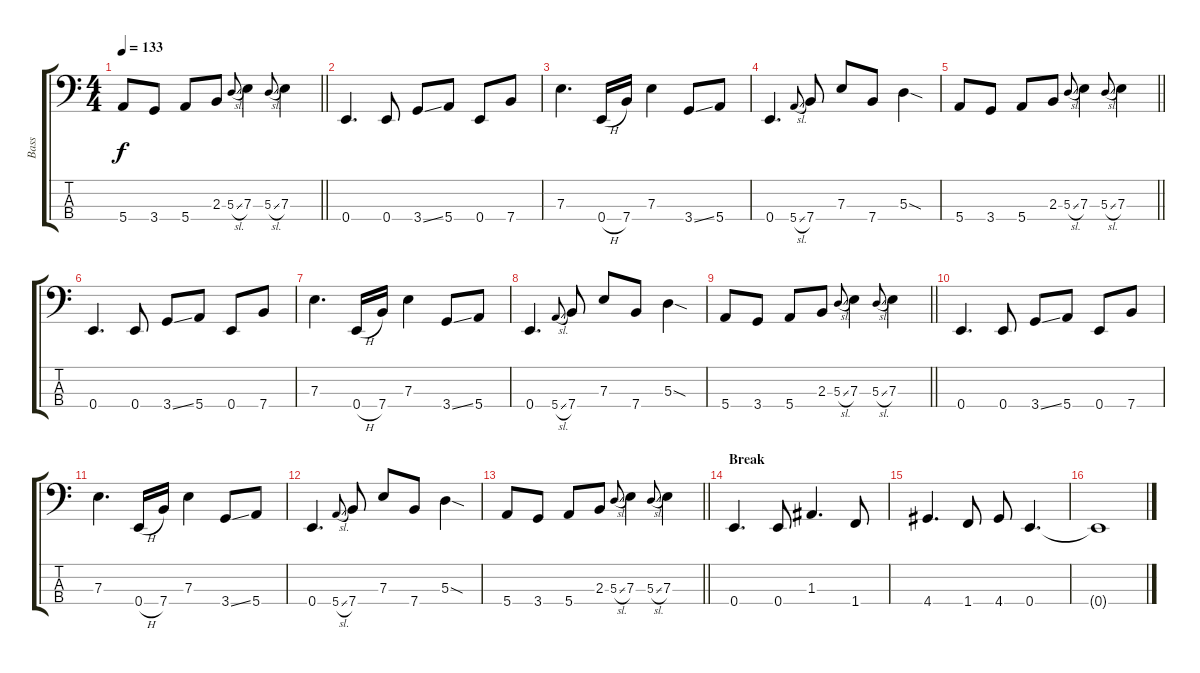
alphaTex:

\track ("Bass" "Bass") {instrument electricbassfinger}
\staff {score tabs}
\tuning (G2 D2 A1 E1) {hide}
\ts (4 4)
\tempo 133
\clef f4
\barLineRight lightlight
\ks c
5.4.8{dy f} 3.4.8 5.4.8 2.3.8 5.3{sl}.8{gr onbeat} 7.3.4 5.3{sl}.8{gr onbeat} 7.3.4 |
\section ("" "")
0.4.4{d} 0.4.8 3.4{ss}.8 5.4.8 0.4.8 7.4.8 |
7.3.4{d} 0.4{h}.16 7.4.16 7.3.4 3.4{ss}.8 5.4.8 |
0.4.4{d} 5.4{sl}.8{gr onbeat} 7.4.8 7.3.8 7.4.8 5.3{sod}.4 |
\barLineRight lightlight
5.4.8 3.4.8 5.4.8 2.3.8 5.3{sl}.8{gr onbeat} 7.3.4 5.3{sl}.8{gr onbeat} 7.3.4 |
\section ("" "")
0.4.4{d} 0.4.8 3.4{ss}.8 5.4.8 0.4.8 7.4.8 |
7.3.4{d} 0.4{h}.16 7.4.16 7.3.4 3.4{ss}.8 5.4.8 |
0.4.4{d} 5.4{sl}.8{gr onbeat} 7.4.8 7.3.8 7.4.8 5.3{sod}.4 |
\barLineRight lightlight
5.4.8 3.4.8 5.4.8 2.3.8 5.3{sl}.8{gr onbeat} 7.3.4 5.3{sl}.8{gr onbeat} 7.3.4 |
\section ("" "")
0.4.4{d} 0.4.8 3.4{ss}.8 5.4.8 0.4.8 7.4.8 |
7.3.4{d} 0.4{h}.16 7.4.16 7.3.4 3.4{ss}.8 5.4.8 |
0.4.4{d} 5.4{sl}.8{gr onbeat} 7.4.8 7.3.8 7.4.8 5.3{sod}.4 |
\barLineRight lightlight
5.4.8 3.4.8 5.4.8 2.3.8 5.3{sl}.8{gr onbeat} 7.3.4 5.3{sl}.8{gr onbeat} 7.3.4 |
\section ("" "Break")
0.4.4{d} 0.4.8 1.3.4{d} 1.4.8 |
4.4.4{d} 1.4.8 4.4.8 0.4.4{d} |
0.4{t}.1
